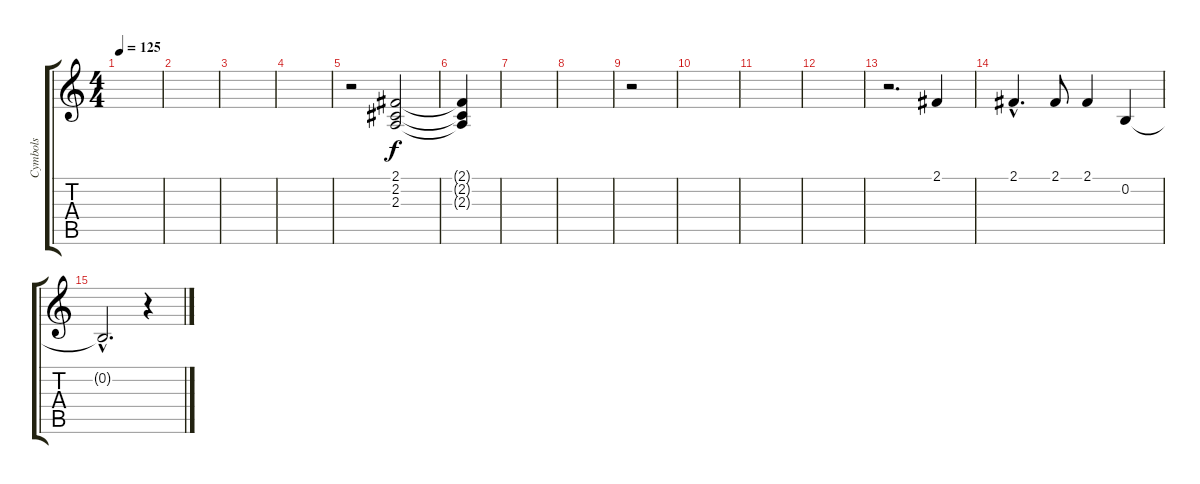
\track ("Cymbols" "Cymbols") {instrument reversecymbal}
\staff {score tabs}
\tuning (E4 B3 G3 D3 A2 E2) {hide}
\ts (4 4)
\tempo 125
\clef g2
\ks c
|
|
|
|
r.2 (2.1 2.2 2.3).2 |
(2.1{t} 2.2{t} 2.3{t}).4 |
|
|
r.2 |
|
|
|
r.2{d instrument birdtweet} 2.1.4{volume 6} |
2.1{hac}.4{d} 2.1.8 2.1.4 0.2.4 |
0.2{hac t}.2{d} r.4
